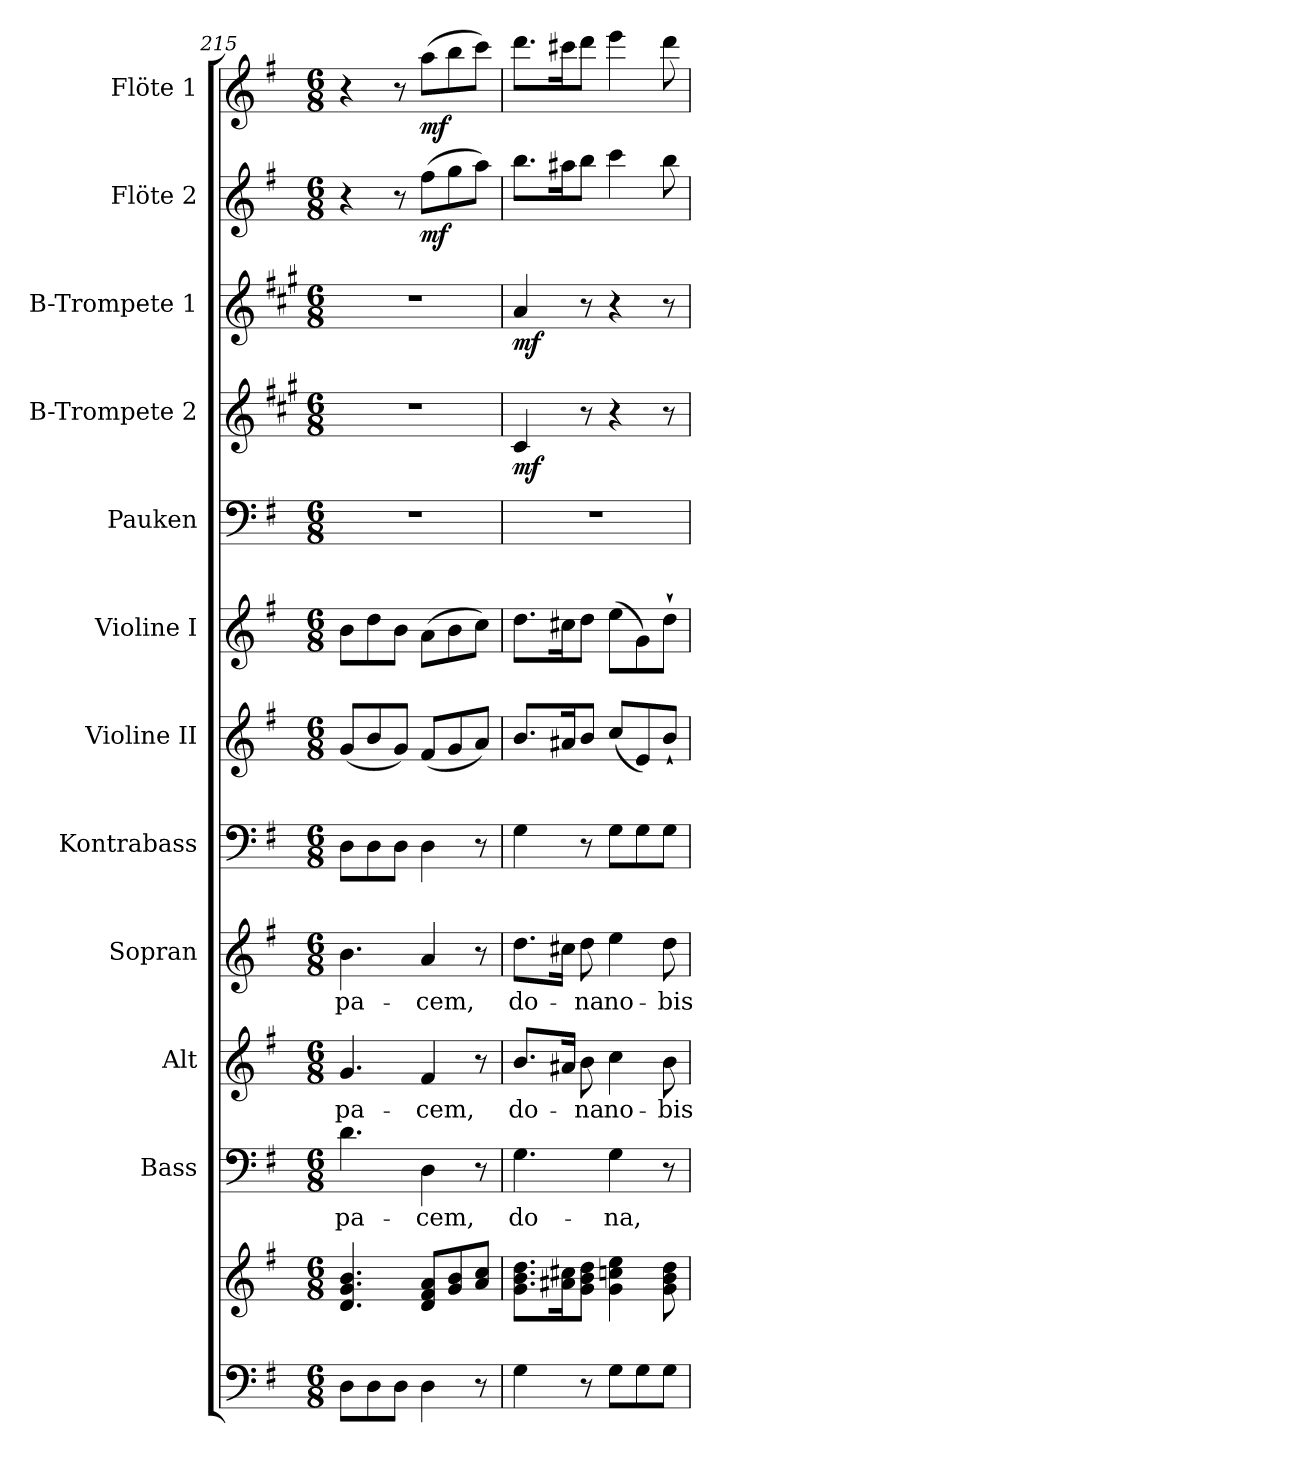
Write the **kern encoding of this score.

**kern	**kern	**kern	**text	**kern	**text	**kern	**text	**kern	**kern	**kern	**kern	**kern	**dynam	**kern	**dynam	**kern	**dynam	**kern	**dynam
*part12	*part12	*part11	*part11	*part10	*part10	*part9	*part9	*part8	*part7	*part6	*part5	*part4	*part4	*part3	*part3	*part2	*part2	*part1	*part1
*staff13	*staff12	*staff11	*staff11	*staff10	*staff10	*staff9	*staff9	*staff8	*staff7	*staff6	*staff5	*staff4	*staff4	*staff3	*staff3	*staff2	*staff2	*staff1	*staff1
*	*	*I"Bass	*	*I"Alt	*	*I"Sopran	*	*I"Kontrabass	*I"Violine II	*I"Violine I	*I"Pauken	*I"B-Trompete 2	*	*I"B-Trompete 1	*	*I"Flöte 2	*	*I"Flöte 1	*
*	*	*I'B.	*	*I'A.	*	*I'S.	*	*I'Kb.	*I'Vl. II	*I'Vl. I	*I'Pk.	*I'B Trp. 2	*	*I'B Trp. 1	*	*I'Fl. 2	*	*I'Fl. 1	*
*clefF4	*clefG2	*clefF4	*	*clefG2	*	*clefG2	*	*clefF4	*clefG2	*clefG2	*clefF4	*clefG2	*	*clefG2	*	*clefG2	*	*clefG2	*
*	*	*	*	*	*	*	*	*ITrd7c12	*	*	*	*ITrd1c2	*	*ITrd1c2	*	*	*	*	*
*k[f#]	*k[f#]	*k[f#]	*	*k[f#]	*	*k[f#]	*	*k[f#]	*k[f#]	*k[f#]	*k[f#]	*k[f#]	*	*k[f#]	*	*k[f#]	*	*k[f#]	*
*G:	*G:	*G:	*	*G:	*	*G:	*	*G:	*G:	*G:	*G:	*G:	*	*G:	*	*G:	*	*G:	*
*M6/8	*M6/8	*M6/8	*	*M6/8	*	*M6/8	*	*M6/8	*M6/8	*M6/8	*M6/8	*M6/8	*	*M6/8	*	*M6/8	*	*M6/8	*
=215	=215	=215	=215	=215	=215	=215	=215	=215	=215	=215	=215	=215	=215	=215	=215	=215	=215	=215	=215
!	!	!	!LO:LY:b	!	!LO:LY:b	!	!LO:LY:b	!	!	!	!	!	!	!	!	!	!	!	!
8D\L	4.d/ 4.g/ 4.b/	4.d\	pa-	4.g/	pa-	4.b\	pa-	8DD\L	(<8g/L	8b\L	2.r	2.r	.	2.r	.	4r	.	4r	.
8D\	.	.	.	.	.	.	.	8DD\	8b/	8dd\	.	.	.	.	.	.	.	.	.
8D\J	.	.	.	.	.	.	.	8DD\J	8g/J)	8b\J	.	.	.	.	.	8r	.	8r	.
!	!	!	!LO:LY:b	!	!LO:LY:b	!	!LO:LY:b	!	!	!	!	!	!	!	!	!	!LO:DY:b	!	!LO:DY:b
4D\	8d/ 8f#/ 8a/L	4D\	-cem,	4f#/	-cem,	4a/	-cem,	4DD\	(<8f#/L	(>8a\L	.	.	.	.	.	(>8ff#\L	mf	(>8aa\L	mf
.	8g/ 8b/	.	.	.	.	.	.	.	8g/	8b\	.	.	.	.	.	8gg\	.	8bb\	.
8r	8a/ 8cc/J	8r	.	8r	.	8r	.	8r	8a/J)	8cc\J)	.	.	.	.	.	8aa\J)	.	8ccc\J)	.
=216	=216	=216	=216	=216	=216	=216	=216	=216	=216	=216	=216	=216	=216	=216	=216	=216	=216	=216	=216
!	!	!	!LO:LY:b	!	!LO:LY:b	!	!LO:LY:b	!	!	!	!	!	!LO:DY:b	!	!LO:DY:b	!	!	!	!
4G\	8.g\ 8.b\ 8.dd\L	4.G\	do-	8.b/L	do-	8.dd\L	do-	4GG\	8.b/L	8.dd\L	2.r	4B/	mf	4g/	mf	8.bb\L	.	8.ddd\L	.
.	16a#X\ 16cc#X\k	.	.	16a#X/Jk	.	16cc#X\Jk	.	.	16a#X/k	16cc#X\k	.	.	.	.	.	16aa#X\k	.	16ccc#X\k	.
!	!	!	!	!	!LO:LY:b	!	!LO:LY:b	!	!	!	!	!	!	!	!	!	!	!	!
8r	8g\ 8b\ 8dd\J	.	.	8b\	-na	8dd\	-na	8r	8b/J	8dd\J	.	8r	.	8r	.	8bb\J	.	8ddd\J	.
!	!	!	!LO:LY:b	!	!LO:LY:b	!	!LO:LY:b	!	!	!	!	!	!	!	!	!	!	!	!
8G\L	4g\ 4ccn\ 4ee\	4G\	-na,	4cc\	no-	4ee\	no-	8GG\L	(<8cc/L	(>8ee\L	.	4r	.	4r	.	4ccc\	.	4eee\	.
8G\	.	.	.	.	.	.	.	8GG\	8e/)	8g\)	.	.	.	.	.	.	.	.	.
!	!	!	!	!	!LO:LY:b	!	!LO:LY:b	!	!	!	!	!	!	!	!	!	!	!	!
8G\J	8g\ 8b\ 8dd\	8r	.	8b\	-bis	8dd\	-bis	8GG\J	8b`</J	8dd`>\J	.	8r	.	8r	.	8bb\	.	8ddd\	.
=	=	=	=	=	=	=	=	=	=	=	=	=	=	=	=	=	=	=	=
*-	*-	*-	*-	*-	*-	*-	*-	*-	*-	*-	*-	*-	*-	*-	*-	*-	*-	*-	*-
